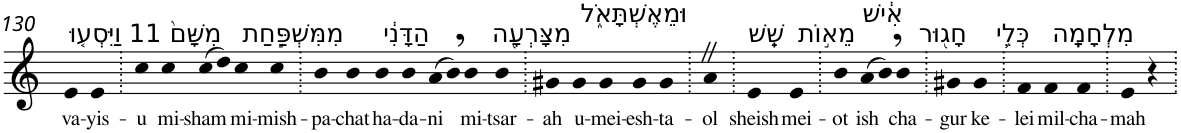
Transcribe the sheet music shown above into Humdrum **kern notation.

**kern	**text
*part1	*part1
*staff1	*staff1
*I"Piano	*
*I'Pno	*
!!LO:PB:g=z
*clefG2	*
*k[]	*
=130	=130
!LO:TX:a:t=11 וַיִּסְע֤וּ	!
!	!LO:LY:b
4e	va-
!	!LO:LY:b
4e	-yis-
=131.	=131.
!	!LO:LY:b
4cc	-u
!LO:TX:a:t=מִשָּׁם֙	!
!	!LO:LY:b
4cc	mi-
!	!LO:LY:b
(>8cc	-sham
8dd)	.
!LO:TX:a:t=מִמִּשְׁפַּ֣חַת	!
!	!LO:LY:b
4cc	mi-
!	!LO:LY:b
4cc	-mish-
=132.	=132.
!	!LO:LY:b
4b	-pa-
!	!LO:LY:b
4b	-chat
!LO:TX:a:t=הַדָּנִ֔י	!
!	!LO:LY:b
4b	ha-
!	!LO:LY:b
4b	-da-
!	!LO:LY:b
(>8a	-ni
8b,)	.
!LO:TX:a:t=מִצָּרְעָ֖ה	!
!	!LO:LY:b
4b	mi-
!	!LO:LY:b
4b	-tsar-
=133.	=133.
!	!LO:LY:b
4g#X	-ah
!LO:TX:a:t=וּמֵאֶשְׁתָּאֹ֑ל	!
!	!LO:LY:b
4g#	u-
!	!LO:LY:b
4g#	-mei-
!	!LO:LY:b
4g#	-esh-
!	!LO:LY:b
4g#	-ta-
=134.	=134.
!	!LO:LY:b
4aZ	-ol
=135.	=135.
!LO:TX:a:t=שֵֽׁשׁ	!
!	!LO:LY:b
4e	sheish
!LO:TX:a:t=מֵא֣וֹת	!
!	!LO:LY:b
4e	mei-
=136.	=136.
!	!LO:LY:b
*^	*
4b	2ryy	-ot
!LO:TX:a:t=אִ֔ישׁ	!	!
!	!	!LO:LY:b
(>8a	.	ish
8b,)	.	.
!	!	!LO:LY:b
4b	8ryy	cha-
!	!LO:TX:a:t=חָג֖וּר	!
.	8ryy	.
=137.	=137.	=137.
!	!	!LO:LY:b
4g#X	4.ryy	-gur
!	!	!LO:LY:b
4g#	.	ke-
!	!LO:TX:a:t=כְּלֵ֥י	!
.	8ryy	.
=138.	=138.	=138.
!	!	!LO:LY:b
*v	*v	*
4f	-lei
!LO:TX:a:t=מִלְחָמָֽה	!
!	!LO:LY:b
4f	mil-
!	!LO:LY:b
4f	-cha-
=139.	=139.
!	!LO:LY:b
4e	-mah
4r	.
=.	=.
*-	*-
